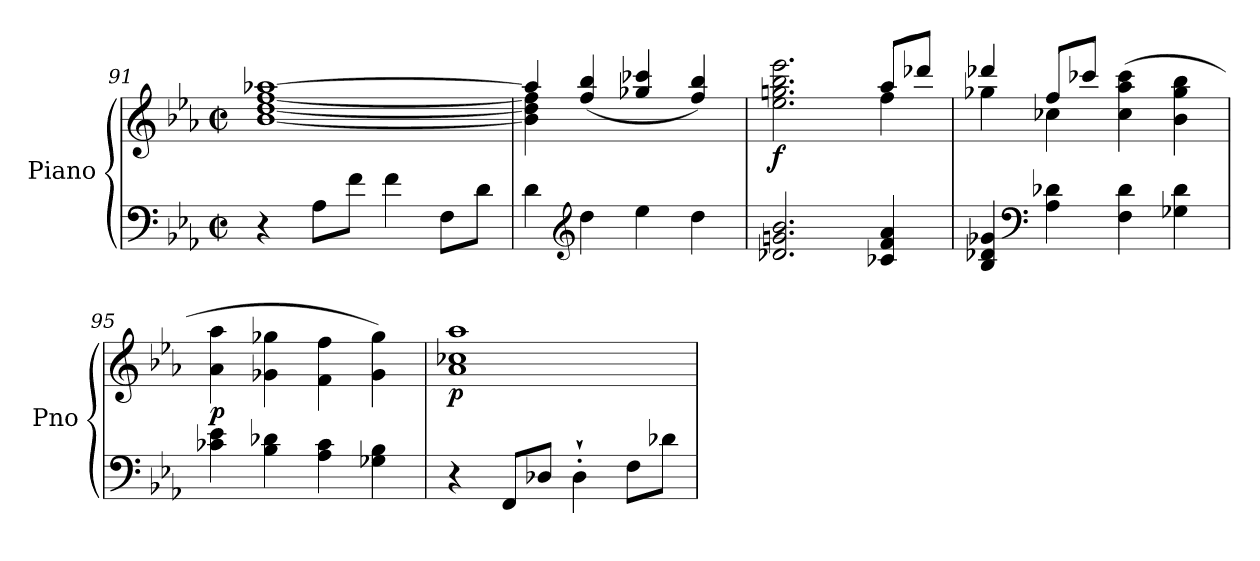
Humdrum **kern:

**kern	**kern	**dynam
*part1	*part1	*part1
*staff2	*staff1	*staff1/2
*I"Piano	*	*
*I'Pno	*	*
*clefF4	*clefG2	*
*k[b-e-a-]	*k[b-e-a-]	*
*M4/4	*M4/4	*
*met(c|)	*met(c|)	*
=91	=91	=91
*	*^	*
4r	[1aa-X	[1b- [1dd [1ff	.
8A-\L	.	.	.
8f\J	.	.	.
4f\	.	.	.
8F\L	.	.	.
8d\J	.	.	.
=92	=92	=92	=92
4d\	4aa-/]	4b-\] 4dd\] 4ff\]	.
*clefG2	*	*	*
!	!	!	!LO:DY:b
4dd\	(4ff/ 4bb-/	2.ryy	other-dynamics
4ee-\	4gg-X/ 4ccc-X/	.	.
4dd\	4ff/ 4bb-/)	.	.
=93	=93	=93	=93
!	!	!	!LO:DY:b
2.d-X/ 2.gn/ 2.b-/	2.ee-\ 2.ggn\ 2.bb-\ 2.eee-\	2.ryy	f
4c-X/ 4f/ 4a-/	(>8aa-/L	4ff\	.
.	8ddd-X/J)	.	.
=94	=94	=94	=94
4B-/ 4d-X/ 4g-X/	4ddd-X/	4gg-X\	.
*clefF4	*	*	*
4A-\ 4d-X\	(8ff/L	4cc-X\	.
.	8ccc-X/J)	.	.
4F\ 4d-\	(>4cc-\ 4aa-\ 4ccc-\	2ryy	.
4G-X\ 4d-\	4b-\ 4gg-\ 4bb-\	.	.
*	*v	*v	*
!!LO:LB:g=z
=95	=95	=95
!	!	!LO:DY:b
4c-X\ 4e-\	4a-\ 4aa-\	p
4B-\ 4d-X\	4g-X\ 4gg-X\	.
4A-\ 4c-\	4f\ 4ff\	.
4G-X\ 4B-\	4g-\ 4gg-\)	.
!!LO:LB:g=z
=96	=96	=96
!	!	!LO:DY:b
4r	1a- 1cc-X 1aa-	p
8FF/L	.	.
8D-X/J	.	.
4D-`'\	.	.
8F\L	.	.
8d-X\J	.	.
=	=	=
*-	*-	*-
